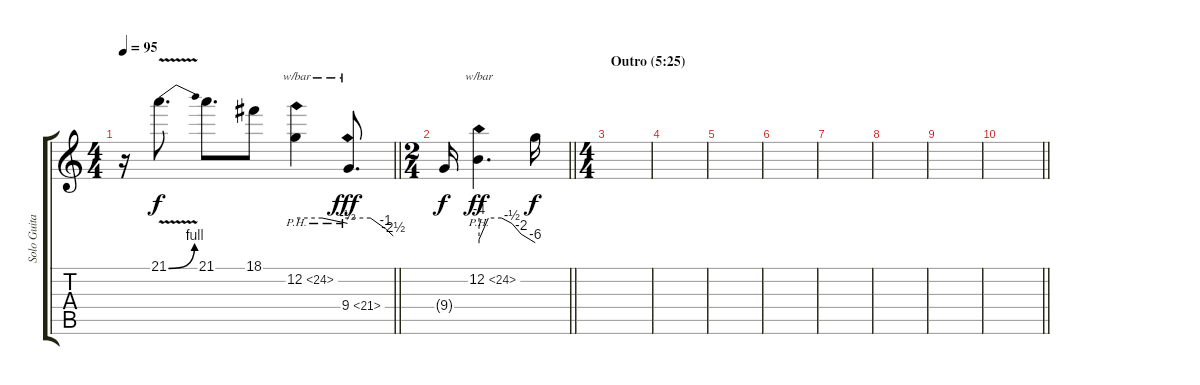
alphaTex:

\track ("Solo Guitar 2" "Solo Guita") {instrument distortionguitar}
\staff {score tabs}
\tuning (C4 G3 Eb3 Bb2 F2 C2) {hide}
\ts (4 4)
\tempo 95
\clef g2
\barLineRight lightlight
\ks c
r.16{dy f volume 7} 21.1{be (bend 0 0 60 4) v}.8{d} 21.1.8{d} 18.1.8 12.2{ph 12}.4{tbe (custom default 0 0 30 0 60 -2)} 9.4{ph 12}.8{d tbe (custom default 0 0 30 0 50 -4 60 -10) dy fff} |
\ts (2 4)
\barLineRight lightlight
9.4{t}.16{dy f} 12.2{ph 12}.4{d tbe (custom default 0 -16 10 0 24 0 35 -2 45 -8 60 -24) dy ff} 12.2{t}.16{dy f} |
\ts (4 4)
\section ("" "Outro (5:25)")
|
|
|
|
|
|
|
\barLineRight lightlight
